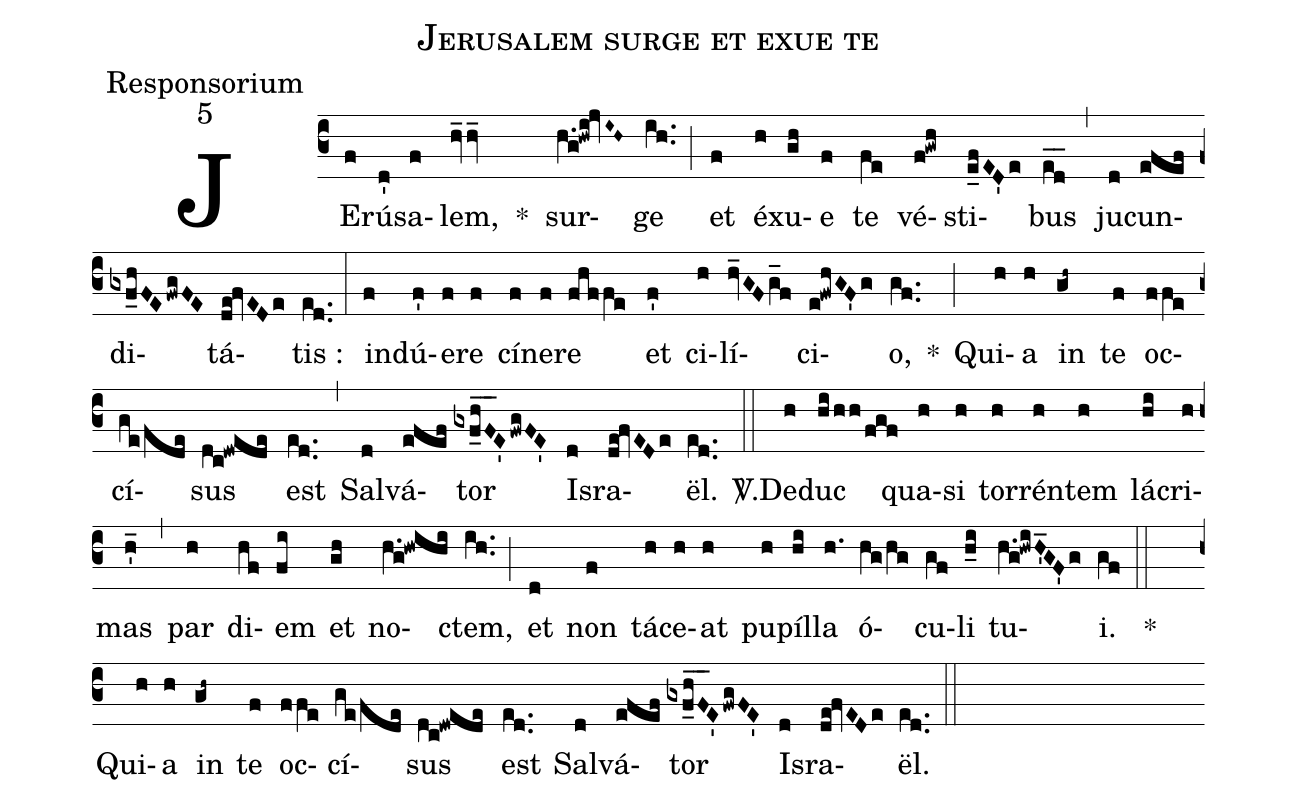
name:Jerusalem surge et exue te;
office-part:Responsorium;
mode:5;
%%
(c3)JE(f)rú(d')sa(f)lem,(hv_2hv_) *() sur(h.g!hwi!jvI~H~)ge(ih..) (;) et(f) é(h)xu(gh)e(f) te(fe) vé(f!gwh)sti(e_fED'e)bus(ed__) (,) ju(d)cun(efef)di(gxf_hFE/fwgFE)tá(de!fvEDe)tis :(ed..) (:) in(f)dú(f')e(f)re(f) cí(f)ne(f)re(fhffe) et(f') ci(h)lí(hv_GFg_f)ci(e!fwhGF'g)o,(gf..) *(;) Qui(h)a(h) in(gh~) te(f) oc(ffe)cí(ge/fde)sus(dc!dwede) est(ed..) (,) Sal(d)vá(efef)tor(gxf_hF__E'/fwgFE') Is(d)ra(de!fvEDe)ël.(ed..) (::)

<sp>V/</sp>.De(h)duc(hi/hh/fgf) qua(h)si(h) tor(h)rén(h)tem(h) lá(hi)cri(h)mas(h'_) (,) par(h) di(hf)em(fi) et(gh) no(h.g!hwihi)ctem,(ih..) (;) et(d) non(f) tá(h)ce(h)at(h) pu(h)píl(hi)la(h.) ó(hg/hg)cu(gf)li(h_i) tu(h.g!hwiH'_GF'g)i.(gf) (::)

*() Qui(h)a(h) in(gh~) te(f) oc(ffe)cí(ge/fde)sus(dc!dwede) est(ed..) Sal(d)vá(efef)tor(gxf_hF__E'/fwgFE') Is(d)ra(de!fvEDe)ël.(ed..) (::)
